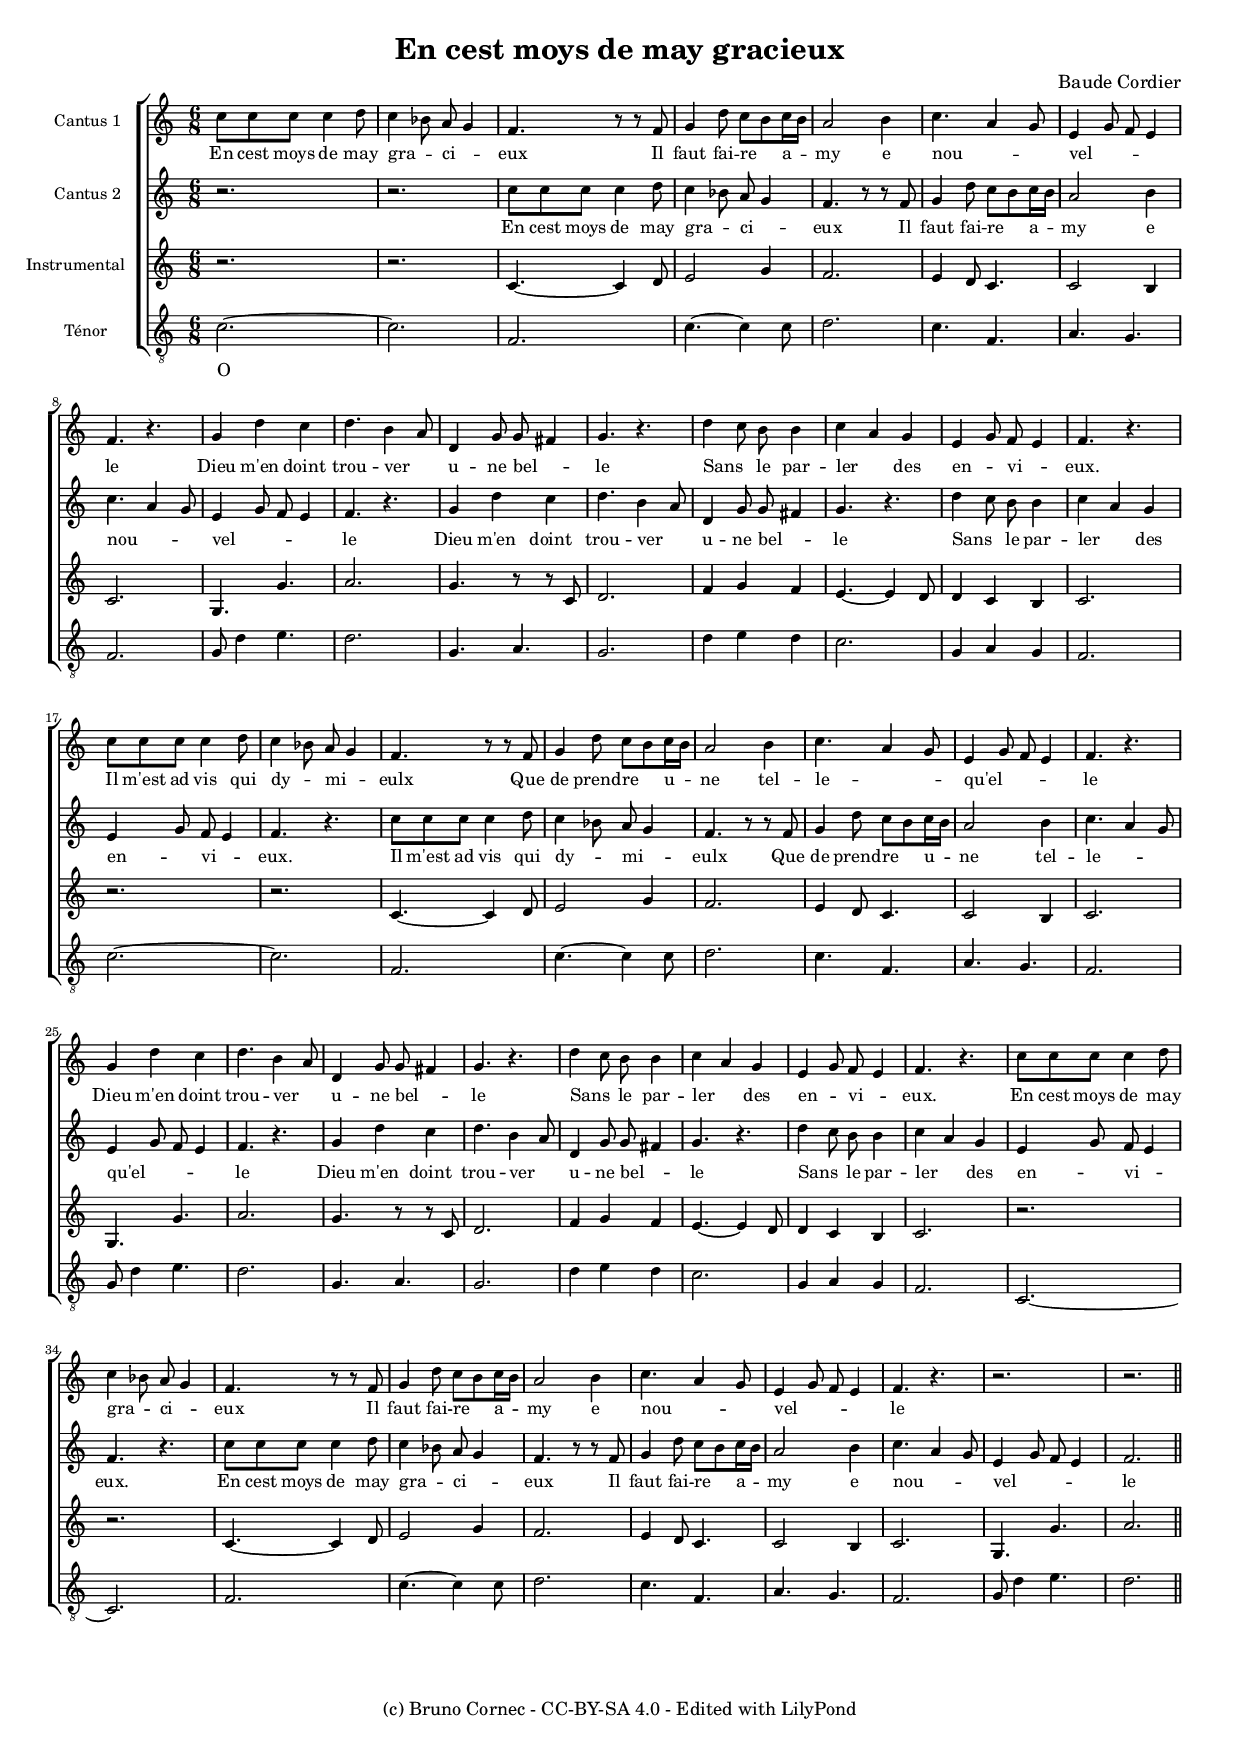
\version "2.19.49"
\include "italiano.ly"
#(set-global-staff-size 16)

\header{
	composer="Baude Cordier"
	title="En cest moys de may gracieux"
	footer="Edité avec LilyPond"
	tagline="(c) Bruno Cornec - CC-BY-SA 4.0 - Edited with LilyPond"
	poet = ""
}



%%%%%%%%%%%%%%%%%%%%%%%%%%%%%%%%%%%%%%%%%%%%%%%%%%%%%%%%%%%%%

global={\key do \major \time 6/8
}

cantus={
	\relative do'' {
	  do8 do do do4 re8|
	  do4 sib8 la sol4 |
	  fa4. r8 r fa8 |
	  sol4 re'8 do[ si do16 si16]|
%5
	  la2 si4 |
	  do4. la4 sol8 |
	  mi4 sol8 fa mi4 |
	  fa4. r4. |
	  sol4 re' do |
%10
	  re4. si4 la8 |
	  re,4 sol8 sol fad4
	  sol4. r |
	  re'4 do8 si8 si4 |
	  do4 la sol |
%15
	  mi4 sol8 fa mi4 |
	  fa4. r|
	  do'8 do do do4 re8|
	  do4 sib8 la sol4 |
%20
	  fa4. r8 r fa8 |
	  sol4 re'8 do[ si do16 si16]|
	  la2 si4 |
	  do4. la4 sol8 |
	  mi4 sol8 fa mi4 |
%25
	  fa4. r4. |
	  sol4 re' do |
	  re4. si4 la8 |
	  re,4 sol8 sol fad4
	  sol4. r |
%30
	  re'4 do8 si8 si4 |
	  do4 la sol |
	  mi4 sol8 fa mi4 |
	  fa4. r|
%35
	  do'8 do do do4 re8|
	  do4 sib8 la sol4 |
	  fa4. r8 r fa8 |
	  sol4 re'8 do[ si do16 si16]|
	  la2 si4 |
%40
	  do4. la4 sol8 |
	  mi4 sol8 fa mi4 |
	  fa4. r4. |
	  r2.|
	  r2.|
	}
}
altus={
	\relative do'' {
	  r2. |
	  r2. |
	  do8 do do do4 re8|
	  do4 sib8 la sol4 |
	  fa4. r8 r fa8 |
	  sol4 re'8 do[ si do16 si16]|
%5
	  la2 si4 |
	  do4. la4 sol8 |
	  mi4 sol8 fa mi4 |
	  fa4. r4. |
	  sol4 re' do |
%10
	  re4. si4 la8 |
	  re,4 sol8 sol fad4
	  sol4. r |
	  re'4 do8 si8 si4 |
	  do4 la sol |
%15
	  mi4 sol8 fa mi4 |
	  fa4. r|
	  do'8 do do do4 re8|
	  do4 sib8 la sol4 |
%20
	  fa4. r8 r fa8 |
	  sol4 re'8 do[ si do16 si16]|
	  la2 si4 |
	  do4. la4 sol8 |
	  mi4 sol8 fa mi4 |
%25
	  fa4. r4. |
	  sol4 re' do |
	  re4. si4 la8 |
	  re,4 sol8 sol fad4
	  sol4. r |
%30
	  re'4 do8 si8 si4 |
	  do4 la sol |
	  mi4 sol8 fa mi4 |
	  fa4. r|
%35
	  do'8 do do do4 re8|
	  do4 sib8 la sol4 |
	  fa4. r8 r fa8 |
	  sol4 re'8 do[ si do16 si16]|
	  la2 si4 |
%40
	  do4. la4 sol8 |
	  mi4 sol8 fa mi4 |
	  fa2. |
	}
}

tenor={
	\relative do' {
	r2. |
	r2. |
	do4.~ do4 re8 |
	mi2 sol4 |
%5
	fa2. |
	mi4 re8 do4. |
	do2 si4 |
	do2. |
	sol4. sol'4. |
%10
	la2. |
	sol4. r8 r do, |
	re2. |
	fa4 sol fa |
	mi4.~ mi4 re8 |
	re4 do si |
%15
	do2. |
	r2. |
	r2. |
	do4.~ do4 re8 |
	mi2 sol4 |
%20
	fa2. |
	mi4 re8 do4. |
	do2 si4 |
	do2. |
	sol4. sol'4. |
%25
	la2. |
	sol4. r8 r do, |
	re2. |
	fa4 sol fa |
	mi4.~ mi4 re8 |
%30
	re4 do si |
	do2. |
	r2. |
	r2. | 
	do4.~ do4 re8 |
%35
	mi2 sol4 |
	fa2. |
	mi4 re8 do4. |
	do2 si4 |
	do2. |
%40
	sol4. sol'4. |
	la2. \bar "||" |
}
}
bassus={
	\relative do' {
	do2.~ |
	do2. |
	fa,2. |
	do'4.~ do4 do8 |
%5
	re2. |
	do4. fa, |
	la4. sol |
	fa2. |
	sol8 re'4 mi4. |
%10
	re2. |
	sol,4. la |
	sol2. |
	re'4 mi re |
	do2. |
%15
	sol4 la sol |
	fa2. |
	do'2.~ |
	do2. |
	fa,2. |
%20
	do'4.~ do4 do8 |
	re2. |
	do4. fa, |
	la4. sol |
	fa2. |
%25
	sol8 re'4 mi4. |
	re2. |
	sol,4. la |
	sol2. |
	re'4 mi re |
%30
	do2. |
	sol4 la sol |
	fa2. |
	do2.~ |
	do2. |
%35
	fa2. |
	do'4.~ do4 do8 |
	re2. |
	do4. fa, |
	la4. sol |
%40
	fa2. |
	sol8 re'4 mi4. |
	re2. |
  }
}
textcantus=\lyricmode {
  En cest moys de may gra -- _ ci -- _ eux
  Il faut fai -- re _ a -- _ my e nou -- _ _ vel -- _ _ _ le
  Dieu m'en doint trou -- ver _ u -- ne bel -- _ le
  Sans _ le par -- ler _ des en -- _ vi -- _ eux.
  Il m'est ad vis qui dy -- _ mi -- _ eulx
  Que de prend -- re _ u -- _ ne tel -- le -- _ _ qu'el -- _ _ _ le
  Dieu m'en doint trou -- ver _ u -- ne bel -- _ le
  Sans _ le par -- ler _ des en -- _ vi -- _ eux.
  En cest moys de may gra -- _ ci -- _ eux
  Il faut fai -- re _ a -- _ my e nou -- _ _ vel -- _ _ _ le
}
textaltus=\lyricmode {
  En cest moys de may gra -- _ ci -- _ eux
  Il faut fai -- re _ a -- _ my e nou -- _ _ vel -- _ _ _ le
  Dieu m'en doint trou -- ver _ u -- ne bel -- _ le
  Sans _ le par -- ler _ des en -- _ vi -- _ eux.
  Il m'est ad vis qui dy -- _ mi -- _ eulx
  Que de prend -- re _ u -- _ ne tel -- le -- _ _ qu'el -- _ _ _ le
  Dieu m'en doint trou -- ver _ u -- ne bel -- _ le
  Sans _ le par -- ler _ des en -- _ vi -- _ eux.
  En cest moys de may gra -- _ ci -- _ eux
  Il faut fai -- re _ a -- _ my e nou -- _ _ vel -- _ _ _ le
}
texttenor=\lyricmode {
}
textbassus=\lyricmode {
  O -- 
}

\score{
	\context ChoirStaff <<
		\context Staff = "v1"<<
			\set Staff.instrumentName = "Cantus 1 "
			\global
			\context Voice = "soprano" {
			  \clef	treble
			  \cantus
			}
		\context Lyrics="l1" \lyricmode { \lyricsto "soprano" \textcantus }
		>>

		\context Staff = "v2"<<
			\set Staff.instrumentName = "Cantus 2 "
			\global
			\context Voice = "alto" {
			  \clef	treble
			  \altus
			}
		\context Lyrics="l2" \lyricmode { \lyricsto "alto" \textaltus }
		>>


		\context Staff = "v3"<<
			\override Staff.VerticalAxisGroup.Y-extent = #'(0 . 0)
			\set Staff.instrumentName = "Instrumental  "
			\global
			\context Voice = "tenor" {
			  \clef "G"	
			  \tenor
		  }
		\context Lyrics="l3"  \lyricmode { \lyricsto "tenor" \texttenor }
		>>

		\context Staff ="v4"<<
			\set Staff.instrumentName = "Ténor  "
			\global
			\context Voice = "basse" {
			\clef "G_8"
			\bassus
		  }
		>>
		\context Lyrics="l4" \lyricmode { \lyricsto "basse" \textbassus }
	>>
  \layout {
	    #(layout-set-staff-size 14)
	\context {
       \ChoirStaff
% ceci fonctionne pour l'espacement entre portées, pas entre systèmes
    \override StaffGrouper.staff-staff-spacing.basic-distance = #8
     }

  }
  \midi {
    \tempo 4 = 120
    }

}

